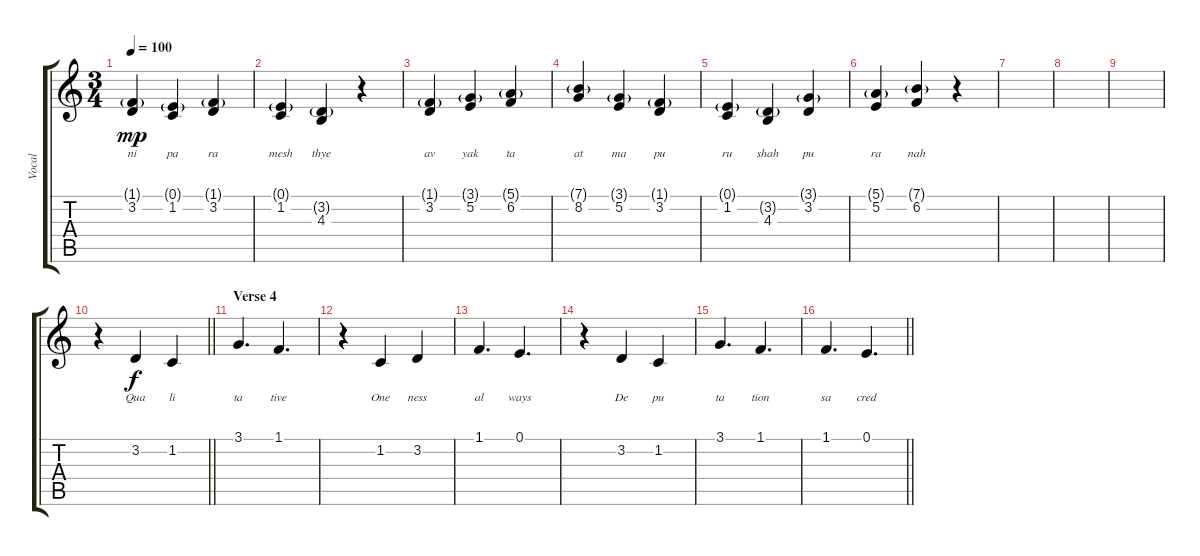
\track ("Vocal" "Vocal") {instrument acousticgrandpiano}
\staff {score tabs}
\tuning (E4 B3 G3 D3 A2 E2) {hide}
\ts (3 4)
\tempo 100
\clef g2
\ks c
(1.1{g} 3.2).4{lyrics (0 "ni") lyrics (1 "") lyrics (2 "") lyrics (3 "") lyrics (4 "") dy mp} (0.1{g} 1.2).4{lyrics (0 "pa") lyrics (1 "") lyrics (2 "") lyrics (3 "") lyrics (4 "")} (1.1{g} 3.2).4{lyrics (0 "ra") lyrics (1 "") lyrics (2 "") lyrics (3 "") lyrics (4 "")} |
(0.1{g} 1.2).4{lyrics (0 "mesh") lyrics (1 "") lyrics (2 "") lyrics (3 "") lyrics (4 "")} (3.2{g} 4.3).4{lyrics (0 "thye") lyrics (1 "") lyrics (2 "") lyrics (3 "") lyrics (4 "")} r.4 |
(1.1{g} 3.2).4{lyrics (0 "av") lyrics (1 "") lyrics (2 "") lyrics (3 "") lyrics (4 "")} (3.1{g} 5.2).4{lyrics (0 "yak") lyrics (1 "") lyrics (2 "") lyrics (3 "") lyrics (4 "")} (5.1{g} 6.2).4{lyrics (0 "ta") lyrics (1 "") lyrics (2 "") lyrics (3 "") lyrics (4 "")} |
(7.1{g} 8.2).4{lyrics (0 "at") lyrics (1 "") lyrics (2 "") lyrics (3 "") lyrics (4 "")} (3.1{g} 5.2).4{lyrics (0 "ma") lyrics (1 "") lyrics (2 "") lyrics (3 "") lyrics (4 "")} (1.1{g} 3.2).4{lyrics (0 "pu") lyrics (1 "") lyrics (2 "") lyrics (3 "") lyrics (4 "")} |
(0.1{g} 1.2).4{lyrics (0 "ru") lyrics (1 "") lyrics (2 "") lyrics (3 "") lyrics (4 "")} (3.2{g} 4.3).4{lyrics (0 "shah") lyrics (1 "") lyrics (2 "") lyrics (3 "") lyrics (4 "")} (3.1{g} 3.2).4{lyrics (0 "pu") lyrics (1 "") lyrics (2 "") lyrics (3 "") lyrics (4 "")} |
(5.1{g} 5.2).4{lyrics (0 "ra") lyrics (1 "") lyrics (2 "") lyrics (3 "") lyrics (4 "")} (7.1{g} 6.2).4{lyrics (0 "nah") lyrics (1 "") lyrics (2 "") lyrics (3 "") lyrics (4 "")} r.4 |
|
|
|
\barLineRight lightlight
r.4 3.2.4{lyrics (0 "Qua") lyrics (1 "") lyrics (2 "") lyrics (3 "") lyrics (4 "") dy f} 1.2.4{lyrics (0 "li") lyrics (1 "") lyrics (2 "") lyrics (3 "") lyrics (4 "")} |
\section ("" "Verse 4")
3.1.4{d lyrics (0 "ta") lyrics (1 "") lyrics (2 "") lyrics (3 "") lyrics (4 "")} 1.1.4{d lyrics (0 "tive") lyrics (1 "") lyrics (2 "") lyrics (3 "") lyrics (4 "")} |
r.4 1.2.4{lyrics (0 "One") lyrics (1 "") lyrics (2 "") lyrics (3 "") lyrics (4 "")} 3.2.4{lyrics (0 "ness") lyrics (1 "") lyrics (2 "") lyrics (3 "") lyrics (4 "")} |
1.1.4{d lyrics (0 "al") lyrics (1 "") lyrics (2 "") lyrics (3 "") lyrics (4 "")} 0.1.4{d lyrics (0 "ways") lyrics (1 "") lyrics (2 "") lyrics (3 "") lyrics (4 "")} |
r.4 3.2.4{lyrics (0 "De") lyrics (1 "") lyrics (2 "") lyrics (3 "") lyrics (4 "")} 1.2.4{lyrics (0 "pu") lyrics (1 "") lyrics (2 "") lyrics (3 "") lyrics (4 "")} |
3.1.4{d lyrics (0 "ta") lyrics (1 "") lyrics (2 "") lyrics (3 "") lyrics (4 "")} 1.1.4{d lyrics (0 "tion") lyrics (1 "") lyrics (2 "") lyrics (3 "") lyrics (4 "")} |
\barLineRight lightlight
1.1.4{d lyrics (0 "sa") lyrics (1 "") lyrics (2 "") lyrics (3 "") lyrics (4 "")} 0.1.4{d lyrics (0 "cred") lyrics (1 "") lyrics (2 "") lyrics (3 "") lyrics (4 "")}
